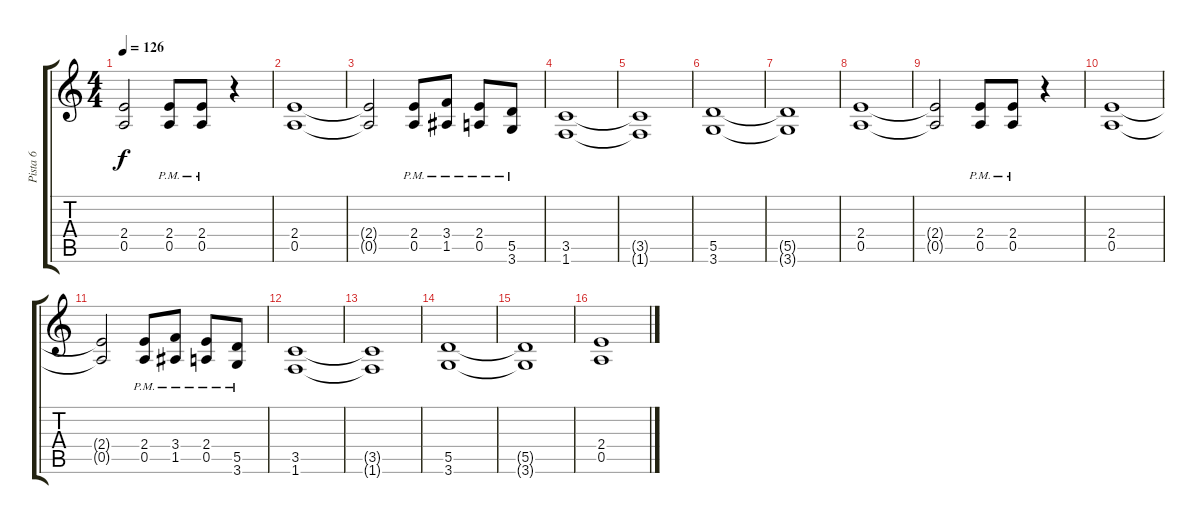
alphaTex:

\track ("Pista 6" "Pista 6") {instrument distortionguitar}
\staff {score tabs}
\tuning (E4 B3 G3 D3 A2 E2) {hide}
\ts (4 4)
\tempo 126
\clef g2
\ks c
(2.4{t} 0.5{t}).2{dy f} (2.4{pm} 0.5{pm}).8 (2.4{pm} 0.5{pm}).8 r.4 |
(2.4 0.5).1 |
(2.4{t} 0.5{t}).2 (2.4{pm} 0.5{pm}).8 (3.4{pm} 1.5{pm}).8 (2.4{pm} 0.5{pm}).8 (5.5{pm} 3.6{pm}).8 |
(3.5 1.6).1 |
(3.5{t} 1.6{t}).1 |
(5.5 3.6).1 |
(5.5{t} 3.6{t}).1 |
(2.4 0.5).1 |
(2.4{t} 0.5{t}).2 (2.4{pm} 0.5{pm}).8 (2.4{pm} 0.5{pm}).8 r.4 |
(2.4 0.5).1 |
(2.4{t} 0.5{t}).2 (2.4{pm} 0.5{pm}).8 (3.4{pm} 1.5{pm}).8 (2.4{pm} 0.5{pm}).8 (5.5{pm} 3.6{pm}).8 |
(3.5 1.6).1 |
(3.5{t} 1.6{t}).1 |
(5.5 3.6).1 |
(5.5{t} 3.6{t}).1 |
(2.4 0.5).1
